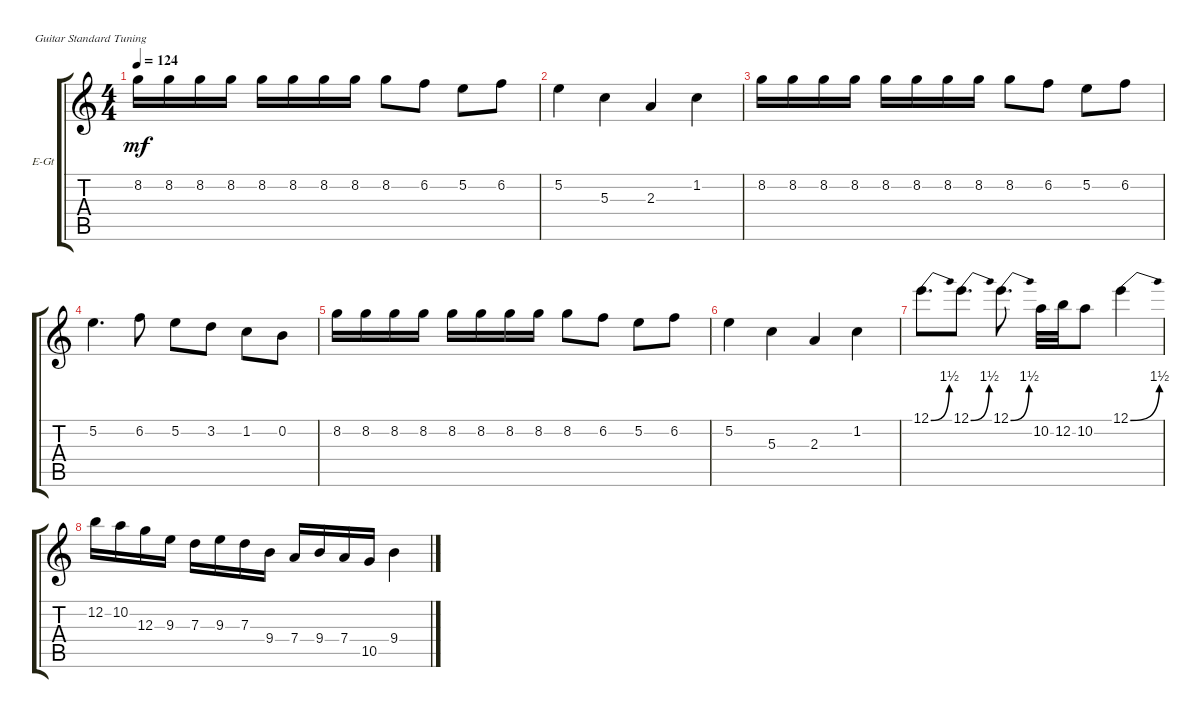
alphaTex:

\defaultSystemsLayout 4
\bracketExtendMode groupsimilarinstruments
\firstSystemTrackNameOrientation horizontal
\otherSystemsTrackNameOrientation horizontal
\track ("Electric Guitar (соло)" "E-Gt") {instrument overdrivenguitar}
\staff {score tabs}
\tuning (E4 B3 G3 D3 A2 E2)
\ts (4 4)
\tempo 124
\clef g2
\ks c
8.2.16{dy mf} 8.2.16 8.2.16 8.2.16 8.2.16 8.2.16 8.2.16 8.2.16 8.2.8 6.2.8 5.2.8 6.2.8 |
5.2.4 5.3.4 2.3.4 1.2.4 |
8.2.16 8.2.16 8.2.16 8.2.16 8.2.16 8.2.16 8.2.16 8.2.16 8.2.8 6.2.8 5.2.8 6.2.8 |
5.2.4{d} 6.2.8 5.2.8 3.2.8 1.2.8 0.2.8 |
8.2.16 8.2.16 8.2.16 8.2.16 8.2.16 8.2.16 8.2.16 8.2.16 8.2.8 6.2.8 5.2.8 6.2.8 |
5.2.4 5.3.4 2.3.4 1.2.4 |
12.1{be (bend 0 0 14.399999999999999 6)}.8{d} 12.1{be (bend 0 0 14.399999999999999 6)}.8{d} 12.1{be (bend 0 0 15.6 6)}.8{d} 10.2.32 12.2.32 10.2.8 12.1{be (bend 0 0 15.6 6)}.4 |
12.2.16 10.2.16 12.3.16 9.3.16 7.3.16 9.3.16 7.3.16 9.4.16 7.4.16 9.4.16 7.4.16 10.5.16 9.4.4
